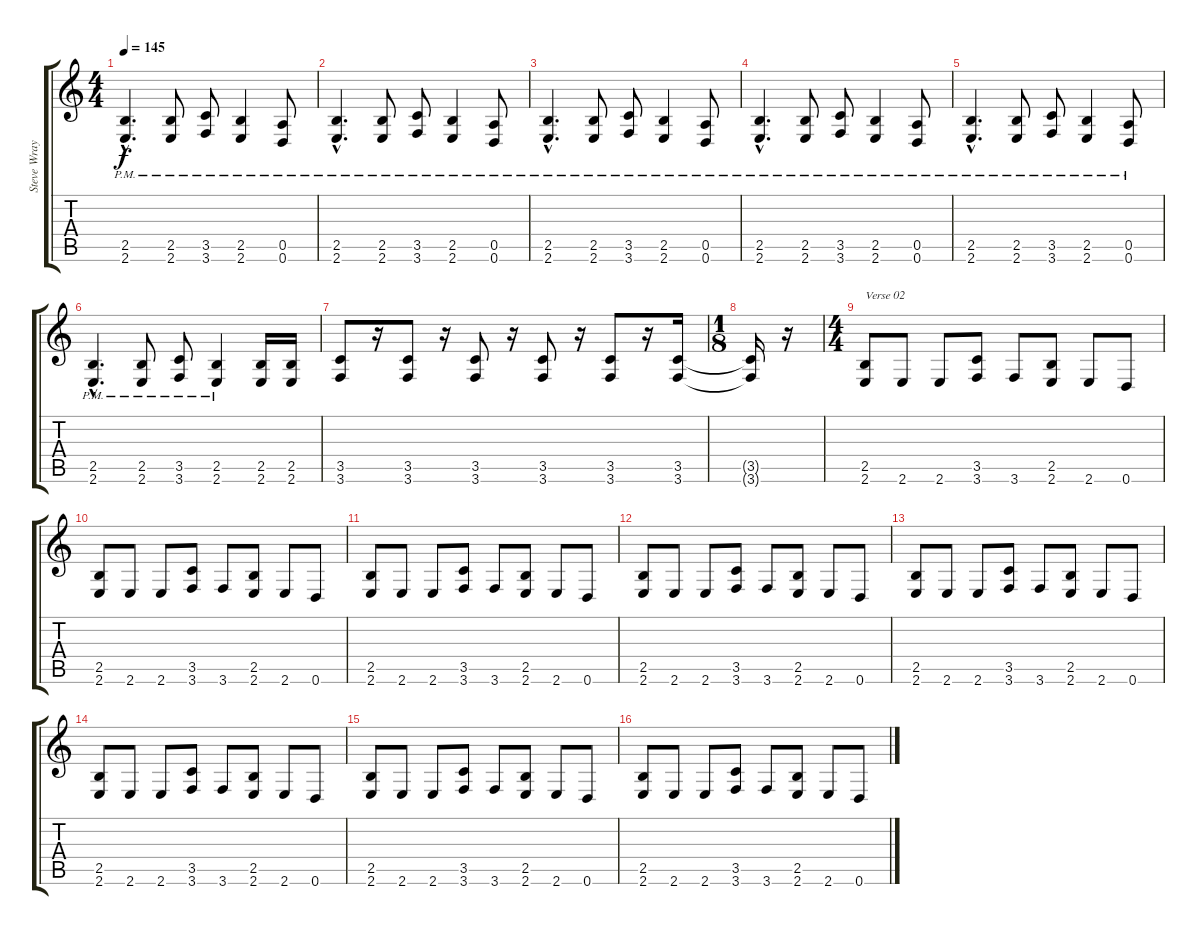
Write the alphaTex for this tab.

\track ("Steve Wray" "Steve Wray") {instrument distortionguitar}
\staff {score tabs}
\tuning (E4 B3 G3 D3 A2 D2) {hide}
\ts (4 4)
\tempo 145
\clef g2
\ks c
(2.5{hac pm} 2.6{hac}).4{d dy f} (2.5{pm} 2.6).8 (3.5{pm} 3.6).8 (2.5{pm} 2.6).4 (0.5{pm} 0.6).8 |
(2.5{hac pm} 2.6{hac}).4{d} (2.5{pm} 2.6).8 (3.5{pm} 3.6).8 (2.5{pm} 2.6).4 (0.5{pm} 0.6).8 |
(2.5{hac pm} 2.6{hac}).4{d} (2.5{pm} 2.6).8 (3.5{pm} 3.6).8 (2.5{pm} 2.6).4 (0.5{pm} 0.6).8 |
(2.5{hac pm} 2.6{hac}).4{d} (2.5{pm} 2.6).8 (3.5{pm} 3.6).8 (2.5{pm} 2.6).4 (0.5{pm} 0.6).8 |
(2.5{hac pm} 2.6{hac}).4{d} (2.5{pm} 2.6).8 (3.5{pm} 3.6).8 (2.5{pm} 2.6).4 (0.5{pm} 0.6).8 |
(2.5{hac pm} 2.6{hac}).4{d} (2.5{pm} 2.6).8 (3.5{pm} 3.6).8 (2.5{pm} 2.6).4 (2.5 2.6).16 (2.5 2.6).16 |
(3.5 3.6).8 r.16 (3.5 3.6).8 r.16 (3.5 3.6).8 r.16 (3.5 3.6).8 r.16 (3.5 3.6).8 r.16 (3.5 3.6).16 |
\ts (1 8)
(3.5{t} 3.6{t}).16 r.16 |
\ts (4 4)
(2.5 2.6).8{txt "Verse 02"} 2.6.8 2.6.8 (3.5 3.6).8 3.6.8 (2.5 2.6).8 2.6.8 0.6.8 |
(2.5 2.6).8 2.6.8 2.6.8 (3.5 3.6).8 3.6.8 (2.5 2.6).8 2.6.8 0.6.8 |
(2.5 2.6).8 2.6.8 2.6.8 (3.5 3.6).8 3.6.8 (2.5 2.6).8 2.6.8 0.6.8 |
(2.5 2.6).8 2.6.8 2.6.8 (3.5 3.6).8 3.6.8 (2.5 2.6).8 2.6.8 0.6.8 |
(2.5 2.6).8 2.6.8 2.6.8 (3.5 3.6).8 3.6.8 (2.5 2.6).8 2.6.8 0.6.8 |
(2.5 2.6).8 2.6.8 2.6.8 (3.5 3.6).8 3.6.8 (2.5 2.6).8 2.6.8 0.6.8 |
(2.5 2.6).8 2.6.8 2.6.8 (3.5 3.6).8 3.6.8 (2.5 2.6).8 2.6.8 0.6.8 |
(2.5 2.6).8 2.6.8 2.6.8 (3.5 3.6).8 3.6.8 (2.5 2.6).8 2.6.8 0.6.8
